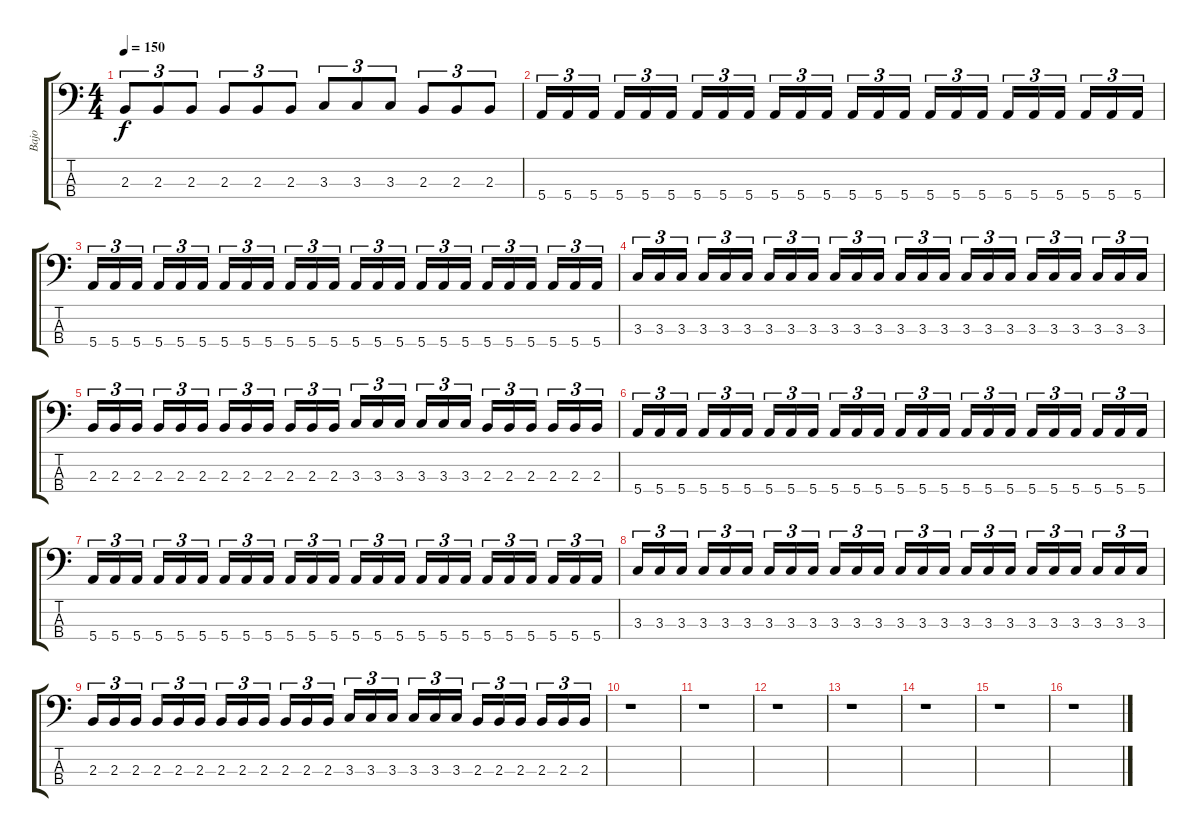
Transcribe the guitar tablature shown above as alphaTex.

\track ("Bajo" "Bajo") {instrument electricbasspick}
\staff {score tabs}
\tuning (G2 D2 A1 E1) {hide}
\ts (4 4)
\tempo 150
\clef f4
\ks c
2.3.8{tu (3 2) dy f} 2.3.8{tu (3 2)} 2.3.8{tu (3 2)} 2.3.8{tu (3 2)} 2.3.8{tu (3 2)} 2.3.8{tu (3 2)} 3.3.8{tu (3 2)} 3.3.8{tu (3 2)} 3.3.8{tu (3 2)} 2.3.8{tu (3 2)} 2.3.8{tu (3 2)} 2.3.8{tu (3 2)} |
5.4.16{tu (3 2)} 5.4.16{tu (3 2)} 5.4.16{tu (3 2)} 5.4.16{tu (3 2)} 5.4.16{tu (3 2)} 5.4.16{tu (3 2)} 5.4.16{tu (3 2)} 5.4.16{tu (3 2)} 5.4.16{tu (3 2)} 5.4.16{tu (3 2)} 5.4.16{tu (3 2)} 5.4.16{tu (3 2)} 5.4.16{tu (3 2)} 5.4.16{tu (3 2)} 5.4.16{tu (3 2)} 5.4.16{tu (3 2)} 5.4.16{tu (3 2)} 5.4.16{tu (3 2)} 5.4.16{tu (3 2)} 5.4.16{tu (3 2)} 5.4.16{tu (3 2)} 5.4.16{tu (3 2)} 5.4.16{tu (3 2)} 5.4.16{tu (3 2)} |
5.4.16{tu (3 2)} 5.4.16{tu (3 2)} 5.4.16{tu (3 2)} 5.4.16{tu (3 2)} 5.4.16{tu (3 2)} 5.4.16{tu (3 2)} 5.4.16{tu (3 2)} 5.4.16{tu (3 2)} 5.4.16{tu (3 2)} 5.4.16{tu (3 2)} 5.4.16{tu (3 2)} 5.4.16{tu (3 2)} 5.4.16{tu (3 2)} 5.4.16{tu (3 2)} 5.4.16{tu (3 2)} 5.4.16{tu (3 2)} 5.4.16{tu (3 2)} 5.4.16{tu (3 2)} 5.4.16{tu (3 2)} 5.4.16{tu (3 2)} 5.4.16{tu (3 2)} 5.4.16{tu (3 2)} 5.4.16{tu (3 2)} 5.4.16{tu (3 2)} |
3.3.16{tu (3 2)} 3.3.16{tu (3 2)} 3.3.16{tu (3 2)} 3.3.16{tu (3 2)} 3.3.16{tu (3 2)} 3.3.16{tu (3 2)} 3.3.16{tu (3 2)} 3.3.16{tu (3 2)} 3.3.16{tu (3 2)} 3.3.16{tu (3 2)} 3.3.16{tu (3 2)} 3.3.16{tu (3 2)} 3.3.16{tu (3 2)} 3.3.16{tu (3 2)} 3.3.16{tu (3 2)} 3.3.16{tu (3 2)} 3.3.16{tu (3 2)} 3.3.16{tu (3 2)} 3.3.16{tu (3 2)} 3.3.16{tu (3 2)} 3.3.16{tu (3 2)} 3.3.16{tu (3 2)} 3.3.16{tu (3 2)} 3.3.16{tu (3 2)} |
2.3.16{tu (3 2)} 2.3.16{tu (3 2)} 2.3.16{tu (3 2)} 2.3.16{tu (3 2)} 2.3.16{tu (3 2)} 2.3.16{tu (3 2)} 2.3.16{tu (3 2)} 2.3.16{tu (3 2)} 2.3.16{tu (3 2)} 2.3.16{tu (3 2)} 2.3.16{tu (3 2)} 2.3.16{tu (3 2)} 3.3.16{tu (3 2)} 3.3.16{tu (3 2)} 3.3.16{tu (3 2)} 3.3.16{tu (3 2)} 3.3.16{tu (3 2)} 3.3.16{tu (3 2)} 2.3.16{tu (3 2)} 2.3.16{tu (3 2)} 2.3.16{tu (3 2)} 2.3.16{tu (3 2)} 2.3.16{tu (3 2)} 2.3.16{tu (3 2)} |
5.4.16{tu (3 2)} 5.4.16{tu (3 2)} 5.4.16{tu (3 2)} 5.4.16{tu (3 2)} 5.4.16{tu (3 2)} 5.4.16{tu (3 2)} 5.4.16{tu (3 2)} 5.4.16{tu (3 2)} 5.4.16{tu (3 2)} 5.4.16{tu (3 2)} 5.4.16{tu (3 2)} 5.4.16{tu (3 2)} 5.4.16{tu (3 2)} 5.4.16{tu (3 2)} 5.4.16{tu (3 2)} 5.4.16{tu (3 2)} 5.4.16{tu (3 2)} 5.4.16{tu (3 2)} 5.4.16{tu (3 2)} 5.4.16{tu (3 2)} 5.4.16{tu (3 2)} 5.4.16{tu (3 2)} 5.4.16{tu (3 2)} 5.4.16{tu (3 2)} |
5.4.16{tu (3 2)} 5.4.16{tu (3 2)} 5.4.16{tu (3 2)} 5.4.16{tu (3 2)} 5.4.16{tu (3 2)} 5.4.16{tu (3 2)} 5.4.16{tu (3 2)} 5.4.16{tu (3 2)} 5.4.16{tu (3 2)} 5.4.16{tu (3 2)} 5.4.16{tu (3 2)} 5.4.16{tu (3 2)} 5.4.16{tu (3 2)} 5.4.16{tu (3 2)} 5.4.16{tu (3 2)} 5.4.16{tu (3 2)} 5.4.16{tu (3 2)} 5.4.16{tu (3 2)} 5.4.16{tu (3 2)} 5.4.16{tu (3 2)} 5.4.16{tu (3 2)} 5.4.16{tu (3 2)} 5.4.16{tu (3 2)} 5.4.16{tu (3 2)} |
3.3.16{tu (3 2)} 3.3.16{tu (3 2)} 3.3.16{tu (3 2)} 3.3.16{tu (3 2)} 3.3.16{tu (3 2)} 3.3.16{tu (3 2)} 3.3.16{tu (3 2)} 3.3.16{tu (3 2)} 3.3.16{tu (3 2)} 3.3.16{tu (3 2)} 3.3.16{tu (3 2)} 3.3.16{tu (3 2)} 3.3.16{tu (3 2)} 3.3.16{tu (3 2)} 3.3.16{tu (3 2)} 3.3.16{tu (3 2)} 3.3.16{tu (3 2)} 3.3.16{tu (3 2)} 3.3.16{tu (3 2)} 3.3.16{tu (3 2)} 3.3.16{tu (3 2)} 3.3.16{tu (3 2)} 3.3.16{tu (3 2)} 3.3.16{tu (3 2)} |
2.3.16{tu (3 2)} 2.3.16{tu (3 2)} 2.3.16{tu (3 2)} 2.3.16{tu (3 2)} 2.3.16{tu (3 2)} 2.3.16{tu (3 2)} 2.3.16{tu (3 2)} 2.3.16{tu (3 2)} 2.3.16{tu (3 2)} 2.3.16{tu (3 2)} 2.3.16{tu (3 2)} 2.3.16{tu (3 2)} 3.3.16{tu (3 2)} 3.3.16{tu (3 2)} 3.3.16{tu (3 2)} 3.3.16{tu (3 2)} 3.3.16{tu (3 2)} 3.3.16{tu (3 2)} 2.3.16{tu (3 2)} 2.3.16{tu (3 2)} 2.3.16{tu (3 2)} 2.3.16{tu (3 2)} 2.3.16{tu (3 2)} 2.3.16{tu (3 2)} |
r.1 |
r.1 |
r.1 |
r.1 |
r.1 |
r.1 |
r.1
